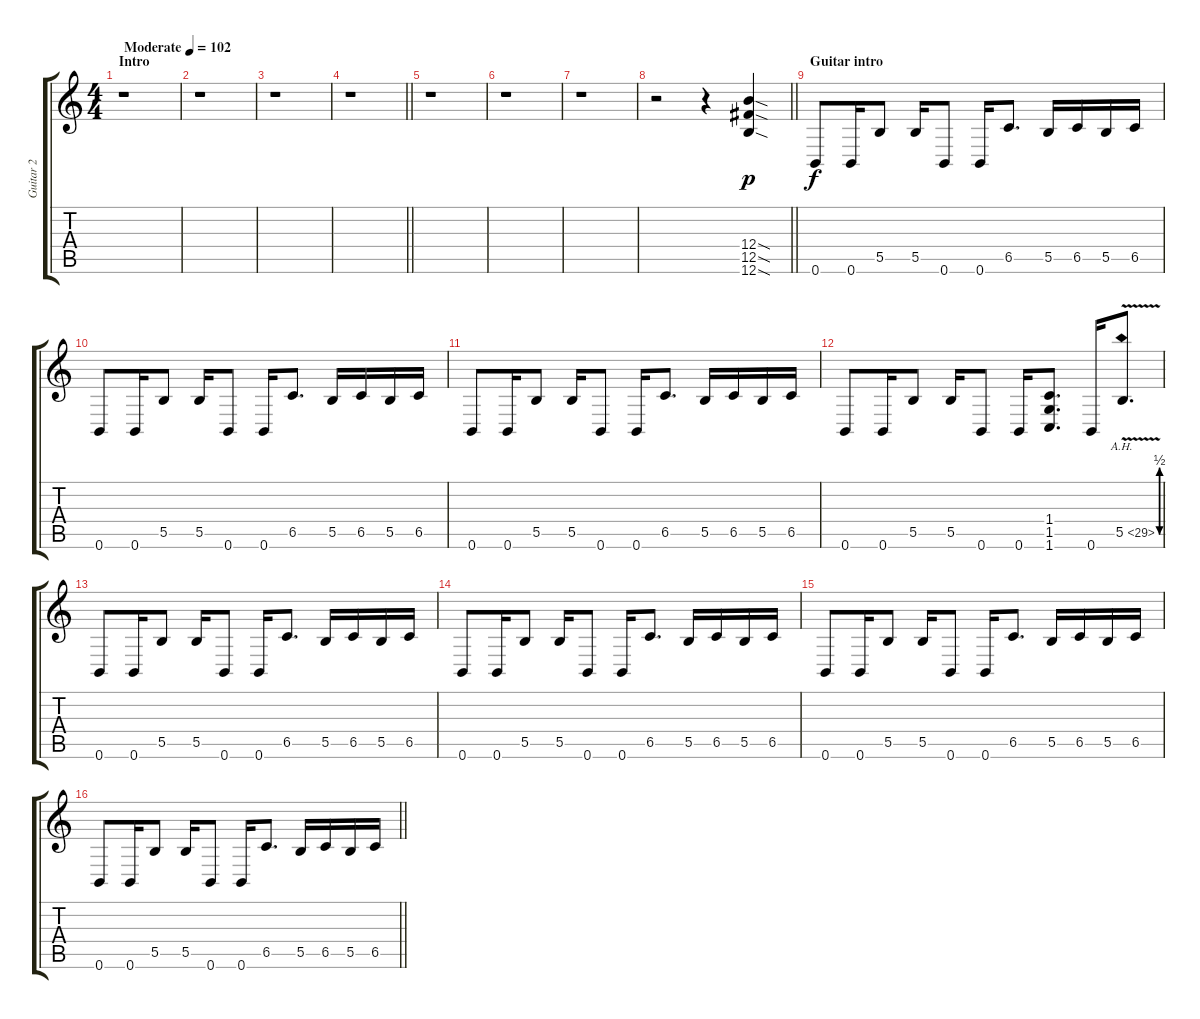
\track ("Guitar 2" "Guitar 2") {instrument distortionguitar}
\staff {score tabs}
\tuning (Db4 Ab3 E3 B2 Gb2 B1) {hide}
\ts (4 4)
\section ("" "Intro")
\tempo (102 "Moderate")
\clef g2
\ks c
r.1{dy p instrument distortionguitar} |
r.1 |
r.1 |
\barLineRight lightlight
r.1 |
r.1 |
r.1 |
r.1 |
\barLineRight lightlight
r.2 r.4 (12.4{sod} 12.5{sod} 12.6{sod}).4 |
\section ("" "Guitar intro")
0.6.8{dy f} 0.6.16 5.5.8 5.5.16 0.6.8 0.6.16 6.5.8{d} 5.5.16 6.5.16 5.5.16 6.5.16 |
0.6.8 0.6.16 5.5.8 5.5.16 0.6.8 0.6.16 6.5.8{d} 5.5.16 6.5.16 5.5.16 6.5.16 |
0.6.8 0.6.16 5.5.8 5.5.16 0.6.8 0.6.16 6.5.8{d} 5.5.16 6.5.16 5.5.16 6.5.16 |
0.6.8 0.6.16 5.5.8 5.5.16 0.6.8 0.6.16 (1.4 1.5 1.6).8{d} 0.6.16 5.5{be (custom 0 0 8 0 15 2 28 2 35 0 60 0) ah 24 v}.8{d} |
0.6.8 0.6.16 5.5.8 5.5.16 0.6.8 0.6.16 6.5.8{d} 5.5.16 6.5.16 5.5.16 6.5.16 |
0.6.8 0.6.16 5.5.8 5.5.16 0.6.8 0.6.16 6.5.8{d} 5.5.16 6.5.16 5.5.16 6.5.16 |
0.6.8 0.6.16 5.5.8 5.5.16 0.6.8 0.6.16 6.5.8{d} 5.5.16 6.5.16 5.5.16 6.5.16 |
\barLineRight lightlight
0.6.8 0.6.16 5.5.8 5.5.16 0.6.8 0.6.16 6.5.8{d} 5.5.16 6.5.16 5.5.16 6.5.16
